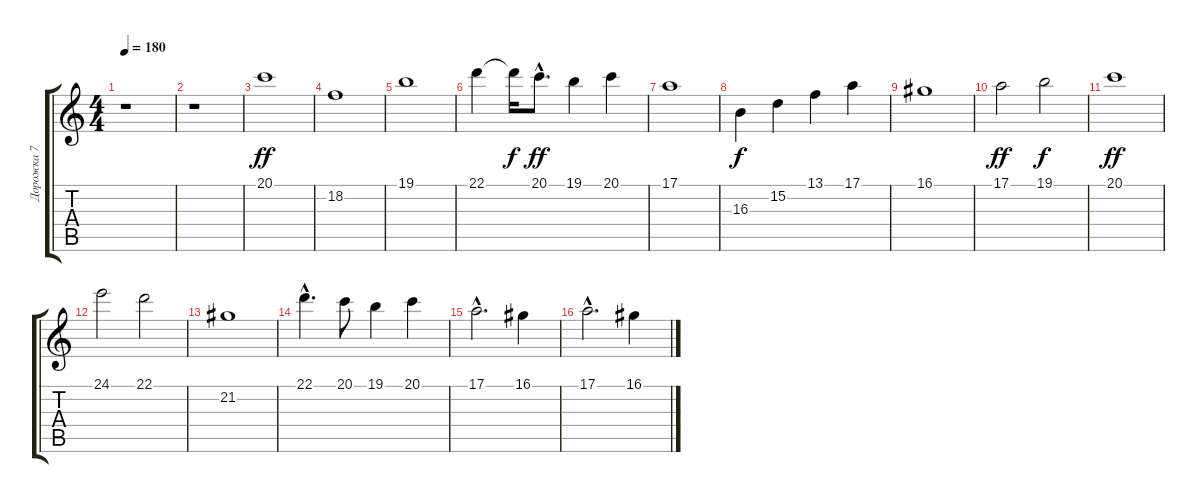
\track ("Дорожка 7" "Дорожка 7") {instrument stringensemble2}
\staff {score tabs}
\tuning (E4 B3 G3 D3 A2 E2) {hide}
\ts (4 4)
\tempo 180
\clef g2
\ks c
r.1{dy ff} |
r.1 |
20.1.1 |
18.2.1 |
19.1.1 |
22.1.4 22.1{t}.16{dy f} 20.1{hac}.8{d dy ff} 19.1.4 20.1.4 |
17.1.1 |
16.3.4{dy f} 15.2.4 13.1.4 17.1.4 |
16.1.1 |
17.1.2{dy ff} 19.1.2{dy f} |
20.1.1{dy ff} |
24.1.2 22.1.2 |
21.2.1 |
22.1{hac}.4{d} 20.1.8 19.1.4 20.1.4 |
17.1{hac}.2{d} 16.1.4 |
17.1{hac}.2{d} 16.1.4
